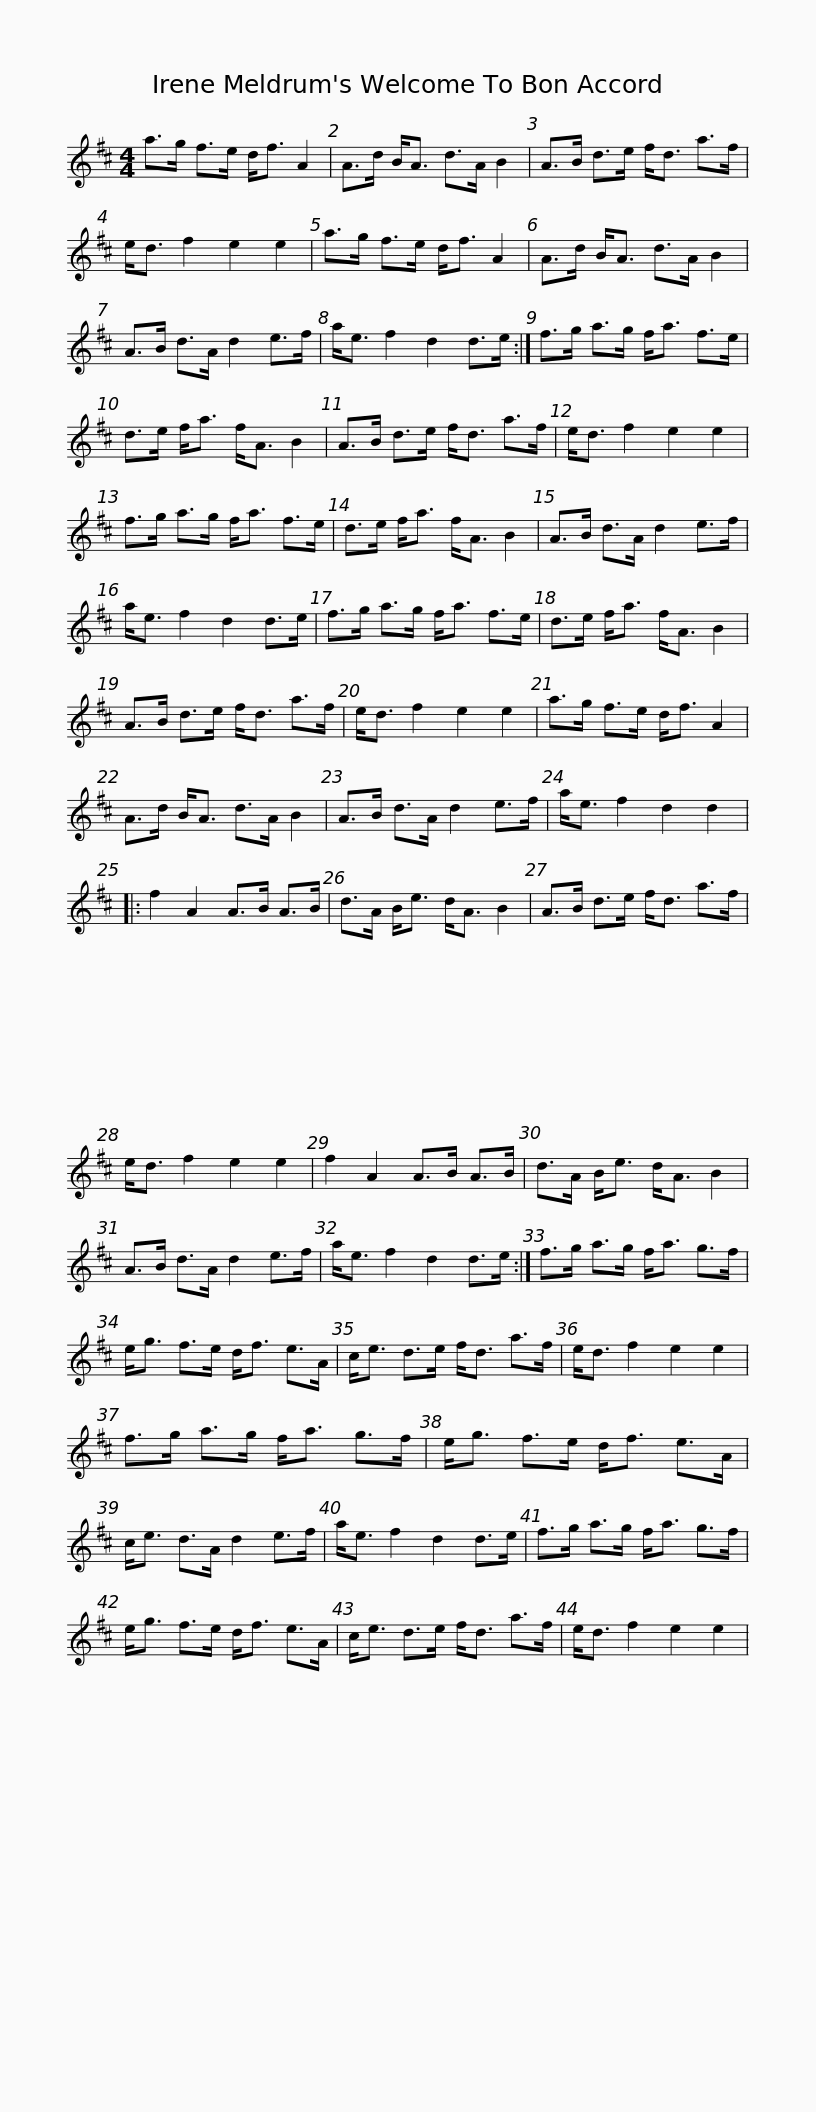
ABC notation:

X:1
L:1/8
M:4/4
I:linebreak $
K:D
V:1 treble
V:1
 a>g f>e d<f A2 | A>d B<A d>A B2 | A>B d>e f<d a>f | e<d f2 e2 e2 | a>g f>e d<f A2 |$ %5
 A>d B<A d>A B2 | A>B d>A d2 e>f | a<e f2 d2 d>e :| f>g a>g f<a f>e | d>e f<a f<A B2 |$ %10
 A>B d>e f<d a>f | e<d f2 e2 e2 | f>g a>g f<a f>e | d>e f<a f<A B2 | A>B d>A d2 e>f |$ %15
 a<e f2 d2 d>e | f>g a>g f<a f>e | d>e f<a f<A B2 | A>B d>e f<d a>f | e<d f2 e2 e2 |$ %20
 a>g f>e d<f A2 | A>d B<A d>A B2 | A>B d>A d2 e>f | a<e f2 d2 d2 |: f2 A2 A>B A>B |$ %25
 d>A B<e d<A B2 | A>B d>e f<d a>f | e<d f2 e2 e2 | f2 A2 A>B A>B | d>A B<e d<A B2 |$ %30
 A>B d>A d2 e>f | a<e f2 d2 d>e :| f>g a>g f<a g>f | e<g f>e d<f e>A | c<e d>e f<d a>f |$ %35
 e<d f2 e2 e2 | f>g a>g f<a g>f | e<g f>e d<f e>A | c<e d>A d2 e>f | a<e f2 d2 d>e |$ %40
 f>g a>g f<a g>f | e<g f>e d<f e>A | c<e d>e f<d a>f | e<d f2 e2 e2 | %44
